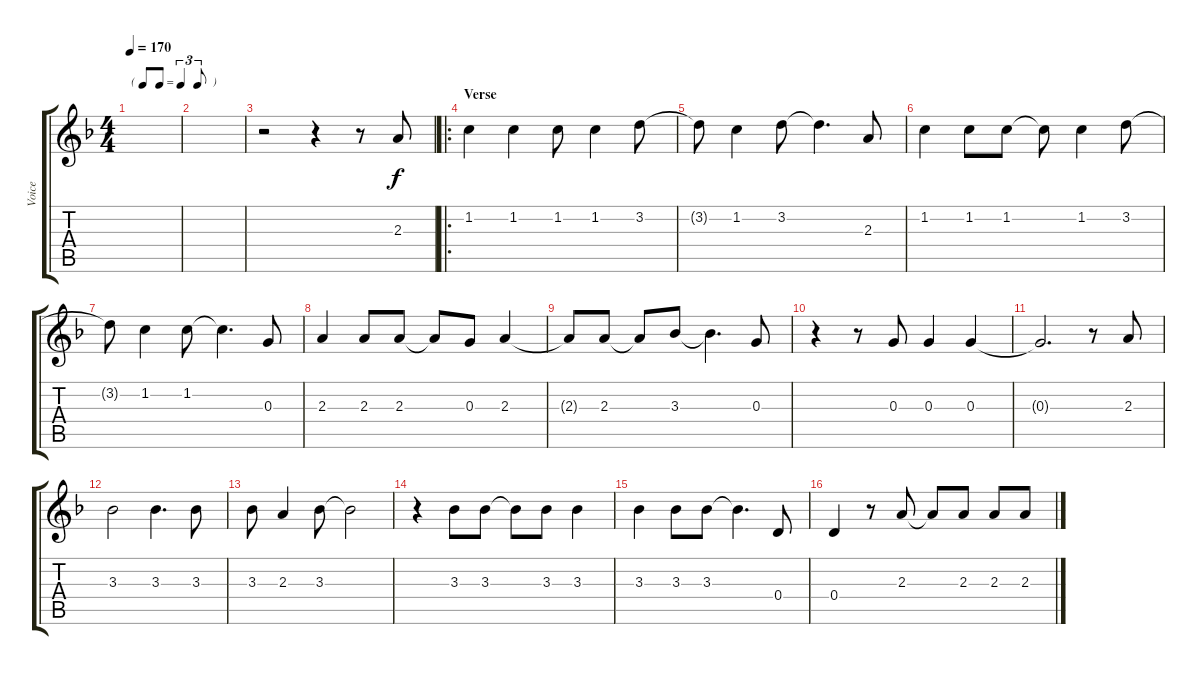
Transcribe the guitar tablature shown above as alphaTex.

\track ("Voice" "Voice") {instrument electricguitarjazz}
\staff {score tabs}
\tuning (E4 B3 G3 D3 A2 E2) {hide}
\ts (4 4)
\tf triplet8th
\tempo 170
\clef g2
\ks f
|
|
r.2 r.4 r.8 2.3.8 |
\ro
\section ("" "Verse")
1.2.4 1.2.4 1.2.8 1.2.4 3.2.8 |
3.2{t}.8 1.2.4 3.2.8 3.2{t}.4{d} 2.3.8 |
1.2.4 1.2.8 1.2.8 1.2{t}.8 1.2.4 3.2.8 |
3.2{t}.8 1.2.4 1.2.8 1.2{t}.4{d} 0.3.8 |
2.3.4 2.3.8 2.3.8 2.3{t}.8 0.3.8 2.3.4 |
2.3{t}.8 2.3.8 2.3{t}.8 3.3.8 3.3{t}.4{d} 0.3.8 |
r.4 r.8 0.3.8 0.3.4 0.3.4 |
0.3{t}.2{d} r.8 2.3.8 |
3.3.2 3.3.4{d} 3.3.8 |
3.3.8 2.3.4 3.3.8 3.3{t}.2 |
r.4 3.3.8 3.3.8 3.3{t}.8 3.3.8 3.3.4 |
3.3.4 3.3.8 3.3.8 3.3{t}.4{d} 0.4.8 |
0.4.4 r.8 2.3.8 2.3{t}.8 2.3.8 2.3.8 2.3.8
